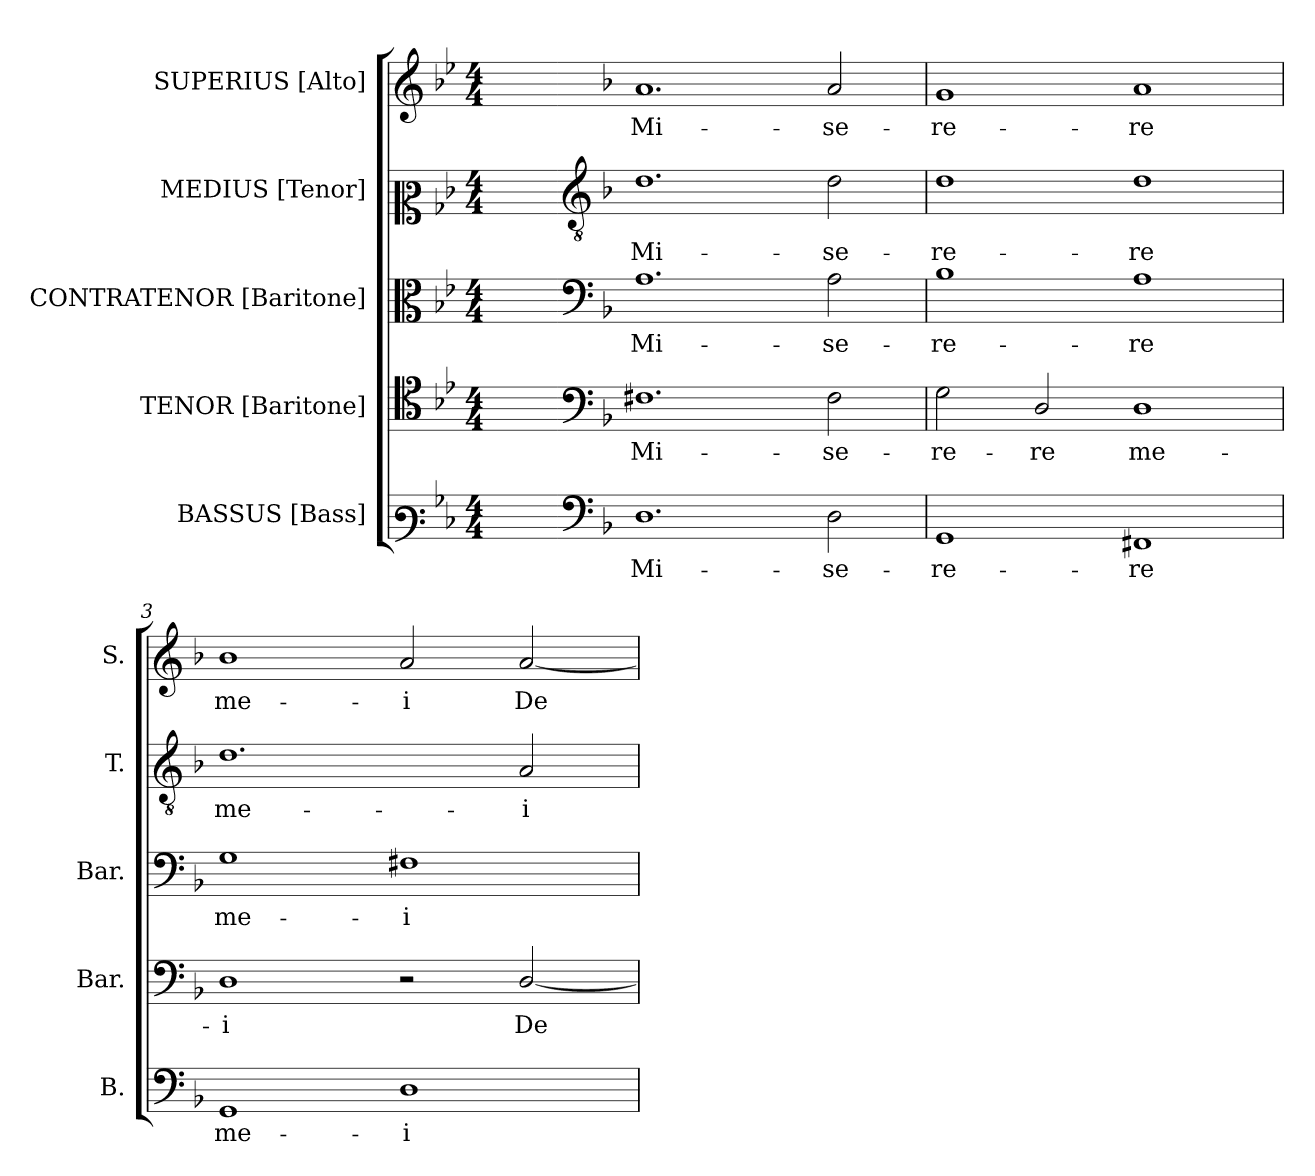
**kern	**text	**kern	**text	**kern	**text	**kern	**text	**kern	**text
*part5	*part5	*part4	*part4	*part3	*part3	*part2	*part2	*part1	*part1
*staff5	*staff5	*staff4	*staff4	*staff3	*staff3	*staff2	*staff2	*staff1	*staff1
*I"BASSUS [Bass]	*	*I"TENOR [Baritone]	*	*I"CONTRATENOR [Baritone]	*	*I"MEDIUS [Tenor]	*	*I"SUPERIUS [Alto]	*
*I'B.	*	*I'Bar.	*	*I'Bar.	*	*I'T.	*	*I'S.	*
!!LO:PB:g=z
*clefF3	*	*clefC4	*	*clefC3	*	*clefC2	*	*clefG2	*
*	*	*	*	*	*	*ITrd7c12	*	*	*
*k[b-e-]	*	*k[b-e-]	*	*k[b-e-]	*	*k[b-e-]	*	*k[b-e-]	*
*g:	*	*g:	*	*g:	*	*g:	*	*g:	*
*M4/4	*	*M4/4	*	*M4/4	*	*M4/4	*	*M4/4	*
=	=	=	=	=	=	=	=	=	=
4ryy	.	4ryy	.	4ryy	.	4ryy	.	4ryy	.
=1-	=1-	=1-	=1-	=1-	=1-	=1-	=1-	=1-	=1-
*clefF4	*	*clefF4	*	*clefF4	*	*clefGv2	*	*	*
*k[b-]	*	*k[b-]	*	*k[b-]	*	*k[b-]	*	*k[b-]	*
*F:	*	*F:	*	*F:	*	*F:	*	*F:	*
!	!LO:LY:b:color=#000000	!	!	!	!	!	!	!	!
!	!	!	!LO:LY:b:color=#000000	!	!	!	!	!	!
!	!	!	!	!	!LO:LY:b:color=#000000	!	!	!	!
!	!	!	!	!	!	!	!LO:LY:b:color=#000000	!	!
!	!	!	!	!	!	!	!	!	!LO:LY:b:color=#000000
1.Di	Mi-	1.F#Xi	Mi-	1.Ai	Mi-	1.Di	Mi-	1.ai	Mi-
!	!LO:LY:b:color=#000000	!	!	!	!	!	!	!	!
!	!	!	!LO:LY:b:color=#000000	!	!	!	!	!	!
!	!	!	!	!	!LO:LY:b:color=#000000	!	!	!	!
!	!	!	!	!	!	!	!LO:LY:b:color=#000000	!	!
!	!	!	!	!	!	!	!	!	!LO:LY:b:color=#000000
2Di\	-se-	2F#i\	-se-	2Ai\	-se-	2Di\	-se-	2ai/	-se-
=2	=2	=2	=2	=2	=2	=2	=2	=2	=2
!	!LO:LY:b:color=#000000	!	!	!	!	!	!	!	!
!	!	!	!LO:LY:b:color=#000000	!	!	!	!	!	!
!	!	!	!	!	!LO:LY:b:color=#000000	!	!	!	!
!	!	!	!	!	!	!	!LO:LY:b:color=#000000	!	!
!	!	!	!	!	!	!	!	!	!LO:LY:b:color=#000000
1GGi	-re-	2Gi\	-re-	1B-i	-re-	1Di	-re-	1gi	-re-
!	!	!	!LO:LY:b:color=#000000	!	!	!	!	!	!
.	.	2Di/	-re	.	.	.	.	.	.
!	!LO:LY:b:color=#000000	!	!	!	!	!	!	!	!
!	!	!	!LO:LY:b:color=#000000	!	!	!	!	!	!
!	!	!	!	!	!LO:LY:b:color=#000000	!	!	!	!
!	!	!	!	!	!	!	!LO:LY:b:color=#000000	!	!
!	!	!	!	!	!	!	!	!	!LO:LY:b:color=#000000
1FF#Xi	-re	1Di	me-	1Ai	-re	1Di	-re	1ai	-re
=3	=3	=3	=3	=3	=3	=3	=3	=3	=3
!	!LO:LY:b:color=#000000	!	!	!	!	!	!	!	!
!	!	!	!LO:LY:b:color=#000000	!	!	!	!	!	!
!	!	!	!	!	!LO:LY:b:color=#000000	!	!	!	!
!	!	!	!	!	!	!	!LO:LY:b:color=#000000	!	!
!	!	!	!	!	!	!	!	!	!LO:LY:b:color=#000000
1GGi	me-	1Di	-i	1Gi	me-	1.Di	me-	1b-i	me-
!	!LO:LY:b:color=#000000	!	!	!	!	!	!	!	!
!	!	!	!	!	!LO:LY:b:color=#000000	!	!	!	!
!	!	!	!	!	!	!	!	!	!LO:LY:b:color=#000000
1Di	-i	2r	.	1F#Xi	-i	.	.	2ai/	-i
!	!	!	!LO:LY:b:color=#000000	!	!	!	!	!	!
!	!	!	!	!	!	!	!LO:LY:b:color=#000000	!	!
!	!	!	!	!	!	!	!	!	!LO:LY:b:color=#000000
.	.	[2Di/	De-	.	.	2AAi/	-i	[2ai/	De-
=	=	=	=	=	=	=	=	=	=
*-	*-	*-	*-	*-	*-	*-	*-	*-	*-
